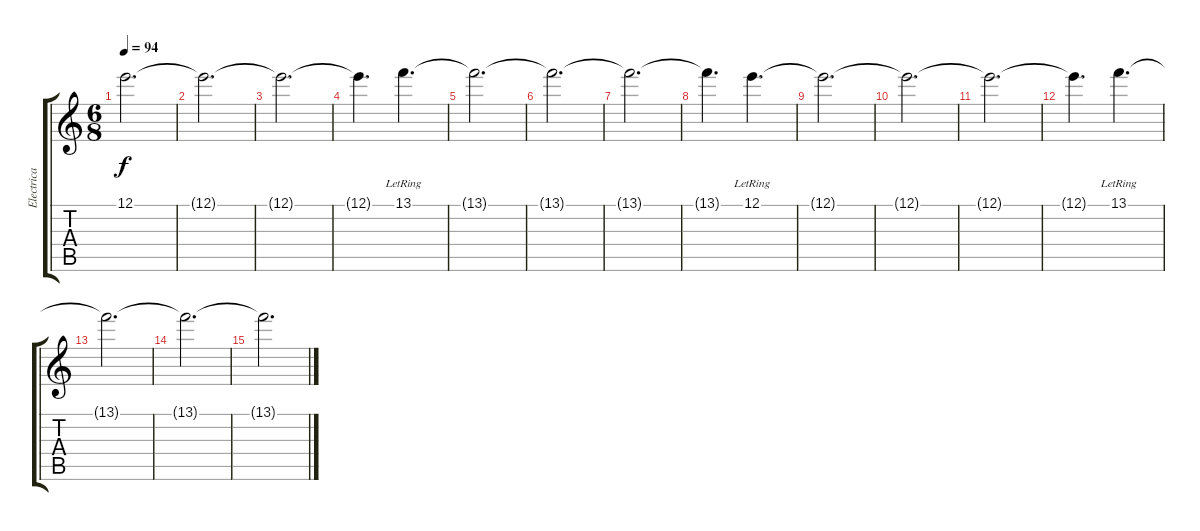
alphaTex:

\track ("Electrica 3" "Electrica ") {instrument overdrivenguitar}
\staff {score tabs}
\tuning (E4 B3 G3 D3 A2 E2) {hide}
\ts (6 8)
\tempo 94
\clef g2
\ks c
12.1{t}.2{d dy f} |
12.1{t}.2{d} |
12.1{t}.2{d} |
12.1{t}.4{d} 13.1{lr}.4{d} |
13.1{t}.2{d} |
13.1{t}.2{d} |
13.1{t}.2{d} |
13.1{t}.4{d} 12.1{lr}.4{d} |
12.1{t}.2{d} |
12.1{t}.2{d} |
12.1{t}.2{d} |
12.1{t}.4{d} 13.1{lr}.4{d} |
13.1{t}.2{d} |
13.1{t}.2{d} |
13.1{t}.2{d}
